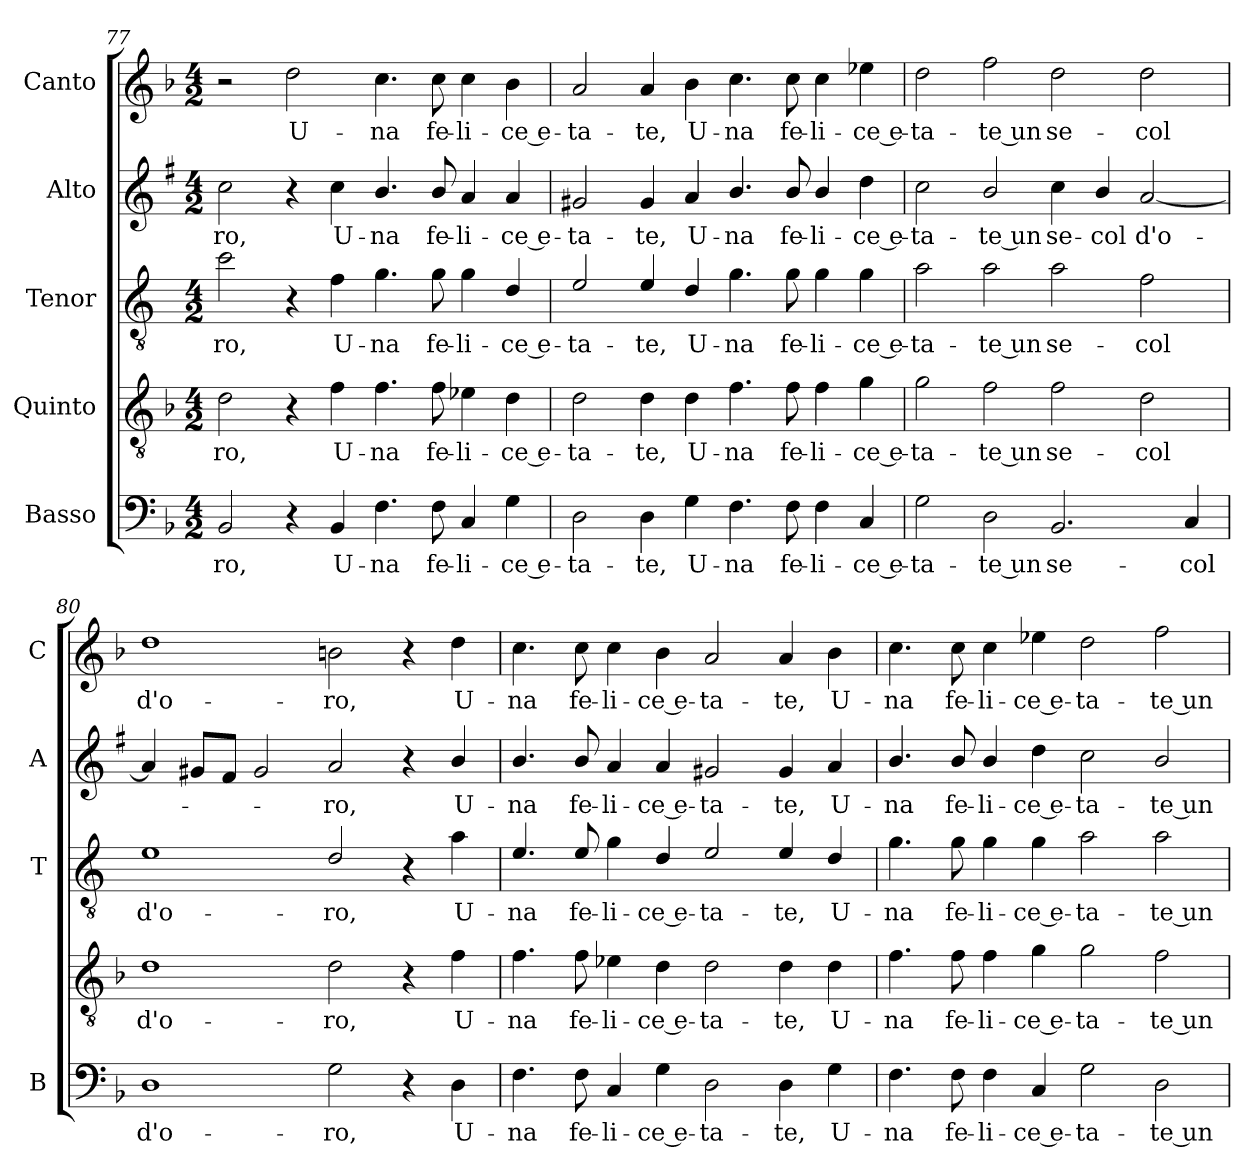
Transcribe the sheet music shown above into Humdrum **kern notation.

**kern	**text	**kern	**text	**kern	**text	**kern	**text	**kern	**text
*part5	*part5	*part4	*part4	*part3	*part3	*part2	*part2	*part1	*part1
*staff5	*staff5	*staff4	*staff4	*staff3	*staff3	*staff2	*staff2	*staff1	*staff1
*I"Basso	*	*I"Quinto	*	*I"Tenor	*	*I"Alto	*	*I"Canto	*
*I'B	*	*	*	*I'T	*	*I'A	*	*I'C	*
*clefF4	*	*clefGv2	*	*clefGv2	*	*clefG2	*	*clefG2	*
*	*	*	*	*ITrd4c7	*	*ITrd1c2	*	*	*
*k[b-]	*	*k[b-]	*	*k[b-]	*	*k[b-]	*	*k[b-]	*
*F:	*	*F:	*	*F:	*	*F:	*	*F:	*
*M4/2	*	*M4/2	*	*M4/2	*	*M4/2	*	*M4/2	*
=77	=77	=77	=77	=77	=77	=77	=77	=77	=77
!	!LO:LY:b	!	!LO:LY:b	!	!LO:LY:b	!	!LO:LY:b	!	!
2BB-/	-ro,	2d\	-ro,	2f\	-ro,	2b-\	-ro,	2r	.
!	!	!	!	!	!	!	!	!	!LO:LY:b
4r	.	4r	.	4r	.	4r	.	2dd\	U-
!	!LO:LY:b	!	!LO:LY:b	!	!LO:LY:b	!	!LO:LY:b	!	!
4BB-/	U-	4f\	U-	4B-\	U-	4b-\	U-	.	.
!	!LO:LY:b	!	!LO:LY:b	!	!LO:LY:b	!	!LO:LY:b	!	!LO:LY:b
4.F\	-na	4.f\	-na	4.c\	-na	4.a/	-na	4.cc\	-na
!	!LO:LY:b	!	!LO:LY:b	!	!LO:LY:b	!	!LO:LY:b	!	!LO:LY:b
8F\	fe-	8f\	fe-	8c\	fe-	8a/	fe-	8cc\	fe-
!	!LO:LY:b	!	!LO:LY:b	!	!LO:LY:b	!	!LO:LY:b	!	!LO:LY:b
4C/	-li-	4e-X\	-li-	4c\	-li-	4g/	-li-	4cc\	-li-
!	!LO:LY:b	!	!LO:LY:b	!	!LO:LY:b	!	!LO:LY:b	!	!LO:LY:b
4G\	-ce e-	4d\	-ce e-	4G/	-ce e-	4g/	-ce e-	4b-\	-ce e-
=78	=78	=78	=78	=78	=78	=78	=78	=78	=78
!	!LO:LY:b	!	!LO:LY:b	!	!LO:LY:b	!	!LO:LY:b	!	!LO:LY:b
2D\	-ta-	2d\	-ta-	2A/	-ta-	2f#X/	-ta-	2a/	-ta-
!	!LO:LY:b	!	!LO:LY:b	!	!LO:LY:b	!	!LO:LY:b	!	!LO:LY:b
4D\	-te,	4d\	-te,	4A/	-te,	4f#/	-te,	4a/	-te,
!	!LO:LY:b	!	!LO:LY:b	!	!LO:LY:b	!	!LO:LY:b	!	!LO:LY:b
4G\	U-	4d\	U-	4G/	U-	4g/	U-	4b-\	U-
!	!LO:LY:b	!	!LO:LY:b	!	!LO:LY:b	!	!LO:LY:b	!	!LO:LY:b
4.F\	-na	4.f\	-na	4.c\	-na	4.a/	-na	4.cc\	-na
!	!LO:LY:b	!	!LO:LY:b	!	!LO:LY:b	!	!LO:LY:b	!	!LO:LY:b
8F\	fe-	8f\	fe-	8c\	fe-	8a/	fe-	8cc\	fe-
!	!LO:LY:b	!	!LO:LY:b	!	!LO:LY:b	!	!LO:LY:b	!	!LO:LY:b
4F\	-li-	4f\	-li-	4c\	-li-	4a/	-li-	4cc\	-li-
!	!LO:LY:b	!	!LO:LY:b	!	!LO:LY:b	!	!LO:LY:b	!	!LO:LY:b
4C/	-ce e-	4g\	-ce e-	4c\	-ce e-	4cc\	-ce e-	4ee-X\	-ce e-
=79	=79	=79	=79	=79	=79	=79	=79	=79	=79
!	!LO:LY:b	!	!LO:LY:b	!	!LO:LY:b	!	!LO:LY:b	!	!LO:LY:b
2G\	-ta-	2g\	-ta-	2d\	-ta-	2b-\	-ta-	2dd\	-ta-
!	!LO:LY:b	!	!LO:LY:b	!	!LO:LY:b	!	!LO:LY:b	!	!LO:LY:b
2D\	-te un	2f\	-te un	2d\	-te un	2a/	-te un	2ff\	-te un
!	!LO:LY:b	!	!LO:LY:b	!	!LO:LY:b	!	!LO:LY:b	!	!LO:LY:b
2.BB-/	se-	2f\	se-	2d\	se-	4b-\	se-	2dd\	se-
!	!	!	!	!	!	!	!LO:LY:b	!	!
.	.	.	.	.	.	4a/	-col	.	.
!	!	!	!LO:LY:b	!	!LO:LY:b	!	!LO:LY:b	!	!LO:LY:b
.	.	2d\	-col	2B-\	-col	[2g/	d'o-	2dd\	-col
!	!LO:LY:b	!	!	!	!	!	!	!	!
4C/	-col	.	.	.	.	.	.	.	.
!!LO:LB:g=z
=80	=80	=80	=80	=80	=80	=80	=80	=80	=80
!	!LO:LY:b	!	!LO:LY:b	!	!LO:LY:b	!	!	!	!LO:LY:b
1D	d'o-	1d	d'o-	1A	d'o-	4g/]	.	1dd	d'o-
.	.	.	.	.	.	8f#X/L	.	.	.
.	.	.	.	.	.	8e/J	.	.	.
.	.	.	.	.	.	2f#/	.	.	.
!	!LO:LY:b	!	!LO:LY:b	!	!LO:LY:b	!	!LO:LY:b	!	!LO:LY:b
2G\	-ro,	2d\	-ro,	2G/	-ro,	2g/	-ro,	2bn\	-ro,
4r	.	4r	.	4r	.	4r	.	4r	.
!	!LO:LY:b	!	!LO:LY:b	!	!LO:LY:b	!	!LO:LY:b	!	!LO:LY:b
4D\	U-	4f\	U-	4d\	U-	4a/	U-	4dd\	U-
=81	=81	=81	=81	=81	=81	=81	=81	=81	=81
!	!LO:LY:b	!	!LO:LY:b	!	!LO:LY:b	!	!LO:LY:b	!	!LO:LY:b
4.F\	-na	4.f\	-na	4.A/	-na	4.a/	-na	4.cc\	-na
!	!LO:LY:b	!	!LO:LY:b	!	!LO:LY:b	!	!LO:LY:b	!	!LO:LY:b
8F\	fe-	8f\	fe-	8A/	fe-	8a/	fe-	8cc\	fe-
!	!LO:LY:b	!	!LO:LY:b	!	!LO:LY:b	!	!LO:LY:b	!	!LO:LY:b
4C/	-li-	4e-X\	-li-	4c\	-li-	4g/	-li-	4cc\	-li-
!	!LO:LY:b	!	!LO:LY:b	!	!LO:LY:b	!	!LO:LY:b	!	!LO:LY:b
4G\	-ce e-	4d\	-ce e-	4G/	-ce e-	4g/	-ce e-	4b-\	-ce e-
!	!LO:LY:b	!	!LO:LY:b	!	!LO:LY:b	!	!LO:LY:b	!	!LO:LY:b
2D\	-ta-	2d\	-ta-	2A/	-ta-	2f#X/	-ta-	2a/	-ta-
!	!LO:LY:b	!	!LO:LY:b	!	!LO:LY:b	!	!LO:LY:b	!	!LO:LY:b
4D\	-te,	4d\	-te,	4A/	-te,	4f#/	-te,	4a/	-te,
!	!LO:LY:b	!	!LO:LY:b	!	!LO:LY:b	!	!LO:LY:b	!	!LO:LY:b
4G\	U-	4d\	U-	4G/	U-	4g/	U-	4b-\	U-
=82	=82	=82	=82	=82	=82	=82	=82	=82	=82
!	!LO:LY:b	!	!LO:LY:b	!	!LO:LY:b	!	!LO:LY:b	!	!LO:LY:b
4.F\	-na	4.f\	-na	4.c\	-na	4.a/	-na	4.cc\	-na
!	!LO:LY:b	!	!LO:LY:b	!	!LO:LY:b	!	!LO:LY:b	!	!LO:LY:b
8F\	fe-	8f\	fe-	8c\	fe-	8a/	fe-	8cc\	fe-
!	!LO:LY:b	!	!LO:LY:b	!	!LO:LY:b	!	!LO:LY:b	!	!LO:LY:b
4F\	-li-	4f\	-li-	4c\	-li-	4a/	-li-	4cc\	-li-
!	!LO:LY:b	!	!LO:LY:b	!	!LO:LY:b	!	!LO:LY:b	!	!LO:LY:b
4C/	-ce e-	4g\	-ce e-	4c\	-ce e-	4cc\	-ce e-	4ee-X\	-ce e-
!	!LO:LY:b	!	!LO:LY:b	!	!LO:LY:b	!	!LO:LY:b	!	!LO:LY:b
2G\	-ta-	2g\	-ta-	2d\	-ta-	2b-\	-ta-	2dd\	-ta-
!	!LO:LY:b	!	!LO:LY:b	!	!LO:LY:b	!	!LO:LY:b	!	!LO:LY:b
2D\	-te un	2f\	-te un	2d\	-te un	2a/	-te un	2ff\	-te un
=	=	=	=	=	=	=	=	=	=
*-	*-	*-	*-	*-	*-	*-	*-	*-	*-
